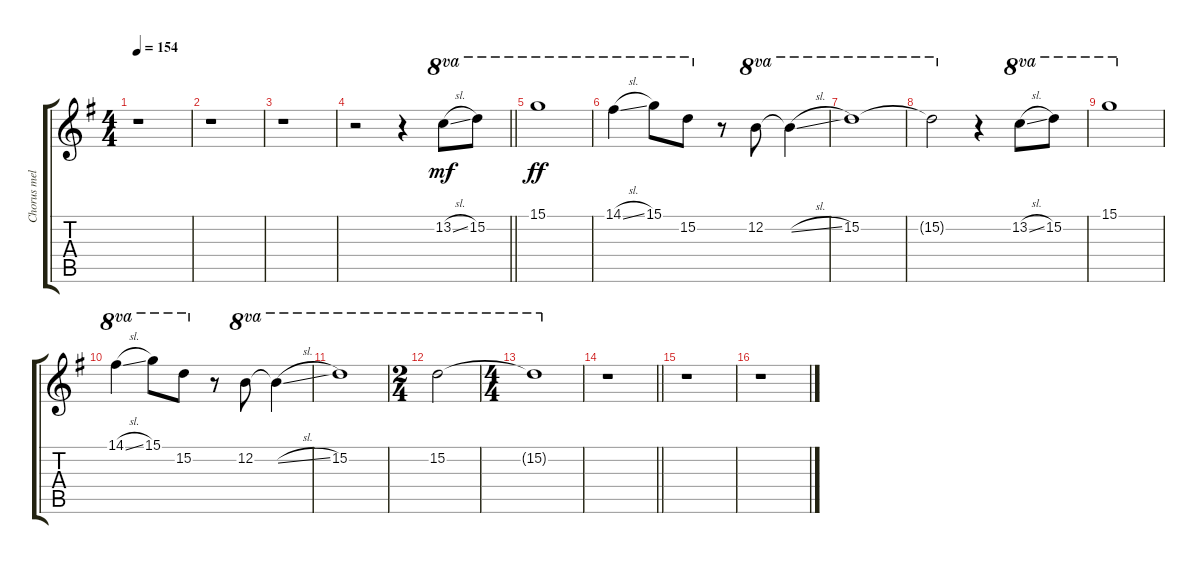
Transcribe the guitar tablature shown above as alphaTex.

\track ("Chorus melody (w/slide)" "Chorus mel") {instrument electricguitarclean}
\staff {score tabs}
\tuning (E4 B3 G3 D3 A2 E2) {hide}
\ts (4 4)
\tempo 154
\clef g2
\ks g
r.1{dy mf} |
r.1 |
r.1 |
\barLineRight lightlight
r.2 r.4 13.2{sl}.8{ot 8va} 15.2.8{ot 8va} |
15.1.1{ot 8va dy ff} |
14.1{sl}.4{ot 8va} 15.1.8{ot 8va} 15.2.8{ot 8va} r.8 12.2.8{ot 8va} 12.2{sl t}.4{ot 8va} |
15.2.1{ot 8va} |
15.2{t}.2{ot 8va} r.4 13.2{sl}.8{ot 8va} 15.2.8{ot 8va} |
15.1.1{ot 8va} |
14.1{sl}.4{ot 8va} 15.1.8{ot 8va} 15.2.8{ot 8va} r.8 12.2.8{ot 8va} 12.2{sl t}.4{ot 8va} |
15.2.1{ot 8va} |
\ts (2 4)
15.2.2{ot 8va} |
\ts (4 4)
15.2{t}.1{ot 8va} |
\barLineRight lightlight
r.1 |
r.1 |
r.1
